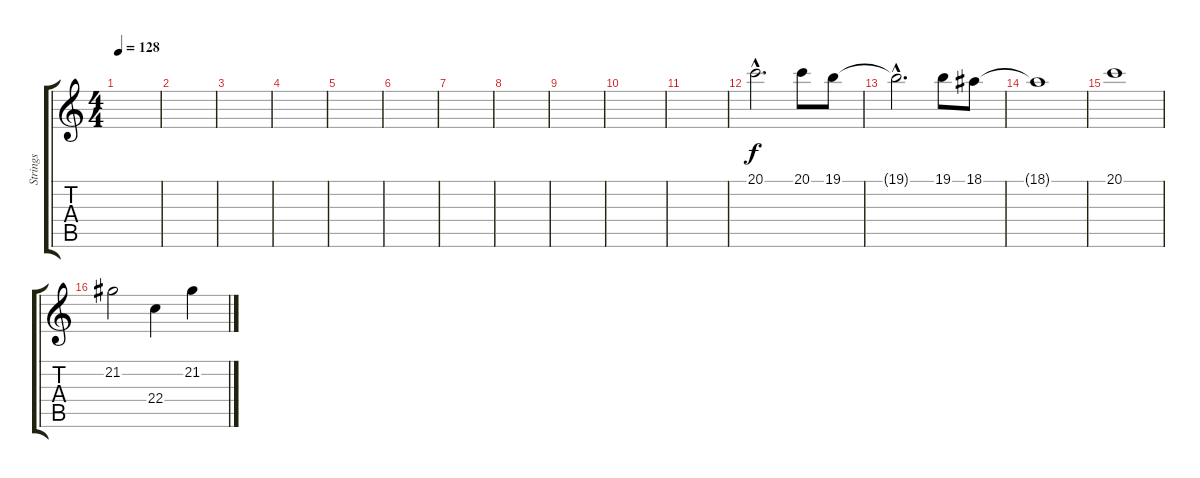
\track ("Strings" "Strings") {instrument stringensemble1}
\staff {score tabs}
\tuning (E4 B3 G3 D3 A2 E2) {hide}
\ts (4 4)
\tempo 128
\clef g2
\ks c
|
|
|
|
|
|
|
|
|
|
|
20.1{hac}.2{d} 20.1.8 19.1.8 |
19.1{hac t}.2{d} 19.1.8 18.1.8 |
18.1{t}.1 |
20.1.1 |
21.2.2 22.4.4 21.2.4
